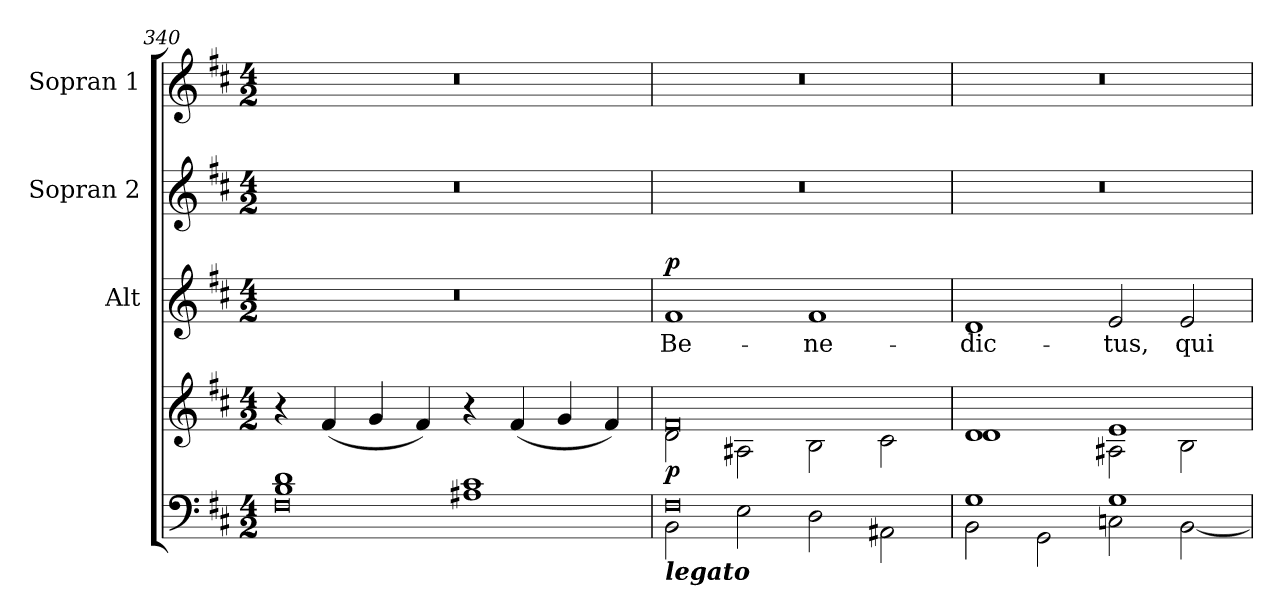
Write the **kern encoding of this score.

**kern	**kern	**dynam	**kern	**text	**dynam	**kern	**kern
*part4	*part4	*part4	*part3	*part3	*part3	*part2	*part1
*staff5	*staff4	*staff4/5	*staff3	*staff3	*staff3	*staff2	*staff1
*	*	*	*I"Alt	*	*	*I"Sopran 2	*I"Sopran 1
*	*	*	*I'A.	*	*	*I'S. 2	*I'S. 1
*clefF4	*clefG2	*	*clefG2	*	*	*clefG2	*clefG2
*k[f#c#]	*k[f#c#]	*	*k[f#c#]	*	*	*k[f#c#]	*k[f#c#]
*D:	*D:	*	*D:	*	*	*D:	*D:
*M4/2	*M4/2	*	*M4/2	*	*	*M4/2	*M4/2
=340	=340	=340	=340	=340	=340	=340	=340
*^	*	*	*	*	*	*	*
1B 1d	0F#	4r	.	0r	.	.	0r	0r
.	.	(<4f#/	.	.	.	.	.	.
.	.	4g/	.	.	.	.	.	.
.	.	4f#/)	.	.	.	.	.	.
1A#X 1c#	.	4r	.	.	.	.	.	.
.	.	(<4f#/	.	.	.	.	.	.
.	.	4g/	.	.	.	.	.	.
.	.	4f#/)	.	.	.	.	.	.
=341	=341	=341	=341	=341	=341	=341	=341	=341
*	*	*^	*	*	*	*	*	*
!LO:TX:b:Bi:t=legato	!	!	!	!	!	!	!	!	!
!	!	!	!	!LO:DY:b	!	!LO:LY:b	!LO:DY:a	!	!
0F#	2BB\	0f#	2d\	p	1f#	Be-	p	0r	0r
.	2E\	.	2A#X\	.	.	.	.	.	.
!	!	!	!	!	!	!LO:LY:b	!	!	!
.	2D\	.	2B\	.	1f#	-ne-	.	.	.
.	2AA#X\	.	2c#\	.	.	.	.	.	.
=342	=342	=342	=342	=342	=342	=342	=342	=342	=342
!	!	!	!	!	!	!LO:LY:b	!	!	!
1G	2BB\	1d	1d	.	1d	-dic-	.	0r	0r
.	2GG\	.	.	.	.	.	.	.	.
!	!	!	!	!	!	!LO:LY:b	!	!	!
1G	2Cn\	1e	2A#X\	.	2e/	-tus,	.	.	.
!	!	!	!	!	!	!LO:LY:b	!	!	!
.	[<2BB\	.	2B\	.	2e/	qui	.	.	.
*v	*v	*	*	*	*	*	*	*	*
*	*v	*v	*	*	*	*	*	*
=	=	=	=	=	=	=	=
*-	*-	*-	*-	*-	*-	*-	*-
